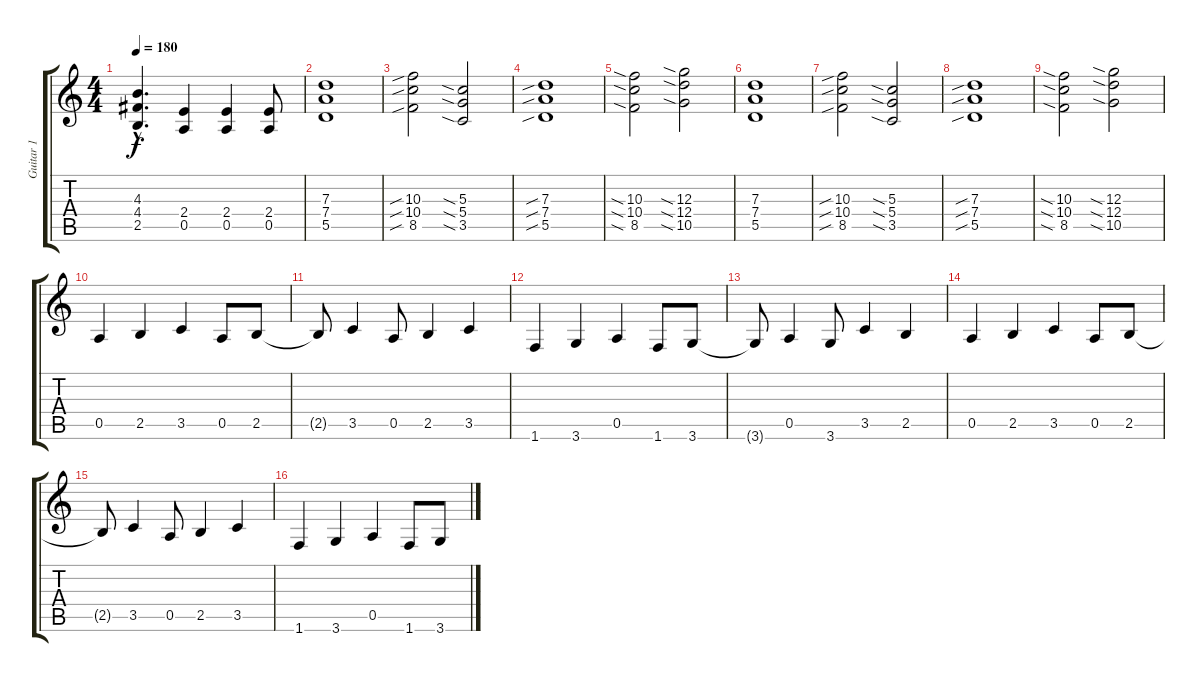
\track ("Guitar 1" "Guitar 1") {instrument distortionguitar}
\staff {score tabs}
\tuning (E4 B3 G3 D3 A2 E2) {hide}
\ts (4 4)
\tempo 180
\clef g2
\ks c
(4.3{hac} 4.4{hac} 2.5{hac}).4{d dy f} (2.4 0.5).4 (2.4 0.5).4 (2.4 0.5).8 |
(7.3 7.4 5.5).1 |
(10.3{sib} 10.4{sib} 8.5{sib}).2 (5.3{sia} 5.4{sia} 3.5{sia}).2 |
(7.3{sib} 7.4{sib} 5.5{sib}).1 |
(10.3{sia} 10.4{sia} 8.5{sia}).2 (12.3{sia} 12.4{sia} 10.5{sia}).2 |
(7.3 7.4 5.5).1 |
(10.3{sib} 10.4{sib} 8.5{sib}).2 (5.3{sia} 5.4{sia} 3.5{sia}).2 |
(7.3{sib} 7.4{sib} 5.5{sib}).1 |
(10.3{sia} 10.4{sia} 8.5{sia}).2 (12.3{sia} 12.4{sia} 10.5{sia}).2 |
0.5.4 2.5.4 3.5.4 0.5.8 2.5.8 |
2.5{t}.8 3.5.4 0.5.8 2.5.4 3.5.4 |
1.6.4 3.6.4 0.5.4 1.6.8 3.6.8 |
3.6{t}.8 0.5.4 3.6.8 3.5.4 2.5.4 |
0.5.4 2.5.4 3.5.4 0.5.8 2.5.8 |
2.5{t}.8 3.5.4 0.5.8 2.5.4 3.5.4 |
1.6.4 3.6.4 0.5.4 1.6.8 3.6.8
